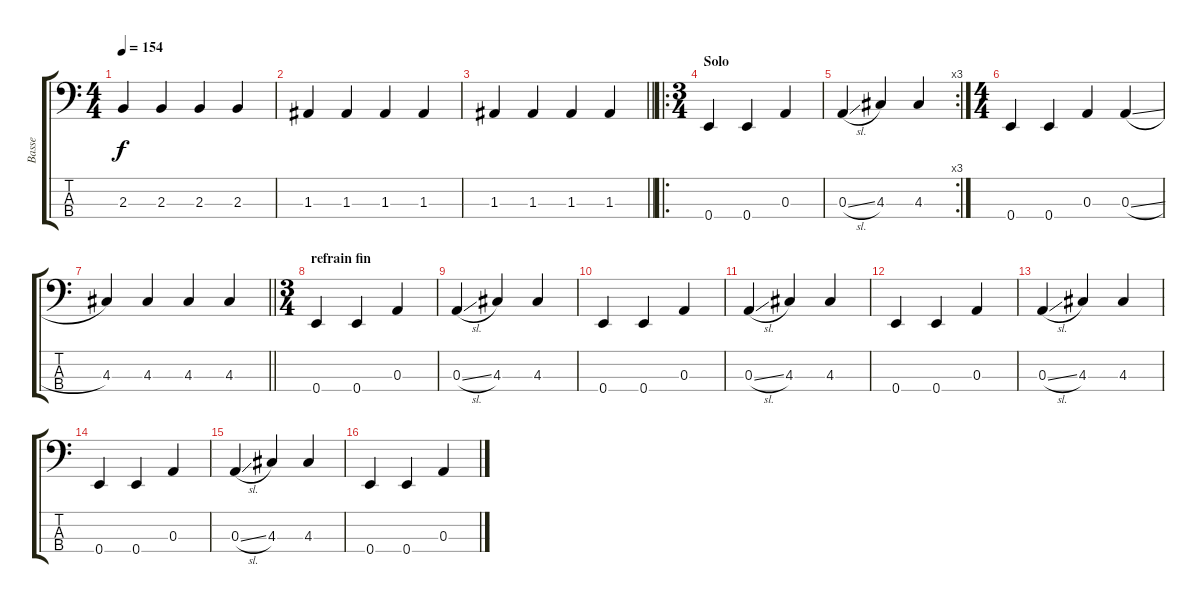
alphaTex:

\track ("Basse" "Basse") {instrument electricbasspick}
\staff {score tabs}
\tuning (G2 D2 A1 E1) {hide}
\ts (4 4)
\tempo 154
\clef f4
\ks c
2.3.4{dy f} 2.3.4 2.3.4 2.3.4 |
1.3.4 1.3.4 1.3.4 1.3.4 |
\barLineRight lightlight
1.3.4 1.3.4 1.3.4 1.3.4 |
\ro
\ts (3 4)
\section ("" "Solo")
0.4.4 0.4.4 0.3.4 |
\rc 3
0.3{sl}.4 4.3.4 4.3.4 |
\ts (4 4)
0.4.4 0.4.4 0.3.4 0.3{sl}.4 |
\barLineRight lightlight
4.3.4 4.3.4 4.3.4 4.3.4 |
\ts (3 4)
\section ("" "refrain fin")
0.4.4 0.4.4 0.3.4 |
0.3{sl}.4 4.3.4 4.3.4 |
0.4.4 0.4.4 0.3.4 |
0.3{sl}.4 4.3.4 4.3.4 |
0.4.4 0.4.4 0.3.4 |
0.3{sl}.4 4.3.4 4.3.4 |
0.4.4 0.4.4 0.3.4 |
0.3{sl}.4 4.3.4 4.3.4 |
0.4.4 0.4.4 0.3.4
